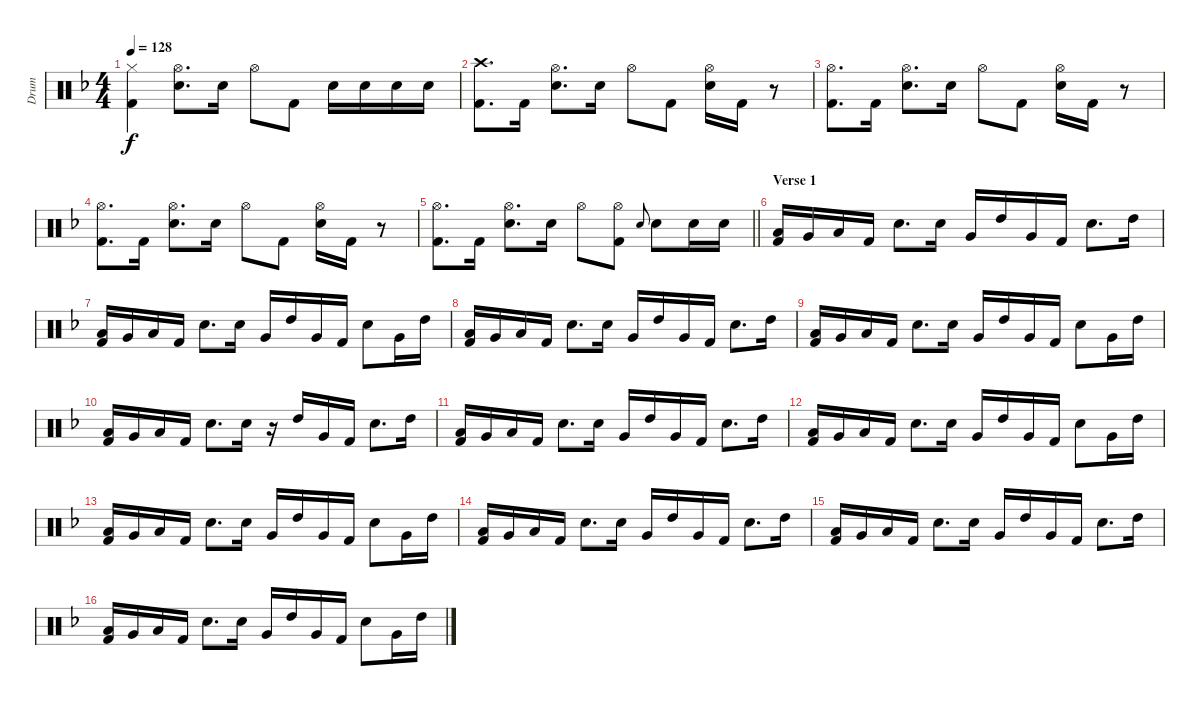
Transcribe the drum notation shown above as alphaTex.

\track ("Drum" "Drum") {instrument percussion}
\staff {score}
\articulation defaults
\ts (4 4)
\tempo 128
\clef neutral
\ks f
("Hi-Hat (closed)" "Kick (hit) 2").4{dy f} ("Hi-Hat (open)" "Snare (hit) 2").8{d} "Snare (hit) 2".16 "Hi-Hat (open)".8 "Kick (hit) 2".8 "Snare (hit) 2".16 "Snare (hit) 2".16 "Snare (hit) 2".16 "Snare (hit) 2".16 |
("Crash high (hit)" "Kick (hit) 2").8{d} "Kick (hit) 2".16 ("Hi-Hat (open)" "Snare (hit) 2").8{d} "Snare (hit) 2".16 "Hi-Hat (open)".8 "Kick (hit) 2".8 ("Hi-Hat (open)" "Snare (hit) 2").16 "Kick (hit) 2".16 r.8 |
("Hi-Hat (open)" "Kick (hit) 2").8{d} "Kick (hit) 2".16 ("Hi-Hat (open)" "Snare (hit) 2").8{d} "Snare (hit) 2".16 "Hi-Hat (open)".8 "Kick (hit) 2".8 ("Hi-Hat (open)" "Snare (hit) 2").16 "Kick (hit) 2".16 r.8 |
("Hi-Hat (open)" "Kick (hit) 2").8{d} "Kick (hit) 2".16 ("Hi-Hat (open)" "Snare (hit) 2").8{d} "Snare (hit) 2".16 "Hi-Hat (open)".8 "Kick (hit) 2".8 ("Hi-Hat (open)" "Snare (hit) 2").16 "Kick (hit) 2".16 r.8 |
\barLineRight lightlight
("Hi-Hat (open)" "Kick (hit) 2").8{d} "Kick (hit) 2".16 ("Hi-Hat (open)" "Snare (hit) 2").8{d} "Snare (hit) 2".16 "Hi-Hat (open)".8 ("Hi-Hat (open)" "Kick (hit) 2").8 "Snare (hit) 2".8{gr onbeat} "Snare (hit) 2".8 "Snare (hit) 2".16 "Snare (hit) 2".16 |
\section ("" "Verse 1")
("Low Floor Tom (hit)" "Kick (hit) 2").16 "Very Low Tom (hit)".16 "Low Floor Tom (hit)".16 "Kick (hit) 2".16 "Snare (hit) 2".8{d} "Snare (hit) 2".16 "Very Low Tom (hit)".16 "High Tom (hit)".16 "Very Low Tom (hit)".16 "Kick (hit) 2".16 "Snare (hit) 2".8{d} "High Tom (hit)".16 |
("Low Floor Tom (hit)" "Kick (hit) 2").16 "Very Low Tom (hit)".16 "Low Floor Tom (hit)".16 "Kick (hit) 2".16 "Snare (hit) 2".8{d} "Snare (hit) 2".16 "Very Low Tom (hit)".16 "High Tom (hit)".16 "Very Low Tom (hit)".16 "Kick (hit) 2".16 "Snare (hit) 2".8 "Very Low Tom (hit)".16 "High Tom (hit)".16 |
("Low Floor Tom (hit)" "Kick (hit) 2").16 "Very Low Tom (hit)".16 "Low Floor Tom (hit)".16 "Kick (hit) 2".16 "Snare (hit) 2".8{d} "Snare (hit) 2".16 "Very Low Tom (hit)".16 "High Tom (hit)".16 "Very Low Tom (hit)".16 "Kick (hit) 2".16 "Snare (hit) 2".8{d} "High Tom (hit)".16 |
("Low Floor Tom (hit)" "Kick (hit) 2").16 "Very Low Tom (hit)".16 "Low Floor Tom (hit)".16 "Kick (hit) 2".16 "Snare (hit) 2".8{d} "Snare (hit) 2".16 "Very Low Tom (hit)".16 "High Tom (hit)".16 "Very Low Tom (hit)".16 "Kick (hit) 2".16 "Snare (hit) 2".8 "Very Low Tom (hit)".16 "High Tom (hit)".16 |
("Low Floor Tom (hit)" "Kick (hit) 2").16 "Very Low Tom (hit)".16 "Low Floor Tom (hit)".16 "Kick (hit) 2".16 "Snare (hit) 2".8{d} "Snare (hit) 2".16 r.16 "High Tom (hit)".16 "Very Low Tom (hit)".16 "Kick (hit) 2".16 "Snare (hit) 2".8{d} "High Tom (hit)".16 |
("Low Floor Tom (hit)" "Kick (hit) 2").16 "Very Low Tom (hit)".16 "Low Floor Tom (hit)".16 "Kick (hit) 2".16 "Snare (hit) 2".8{d} "Snare (hit) 2".16 "Very Low Tom (hit)".16 "High Tom (hit)".16 "Very Low Tom (hit)".16 "Kick (hit) 2".16 "Snare (hit) 2".8{d} "High Tom (hit)".16 |
("Low Floor Tom (hit)" "Kick (hit) 2").16 "Very Low Tom (hit)".16 "Low Floor Tom (hit)".16 "Kick (hit) 2".16 "Snare (hit) 2".8{d} "Snare (hit) 2".16 "Very Low Tom (hit)".16 "High Tom (hit)".16 "Very Low Tom (hit)".16 "Kick (hit) 2".16 "Snare (hit) 2".8 "Very Low Tom (hit)".16 "High Tom (hit)".16 |
("Low Floor Tom (hit)" "Kick (hit) 2").16 "Very Low Tom (hit)".16 "Low Floor Tom (hit)".16 "Kick (hit) 2".16 "Snare (hit) 2".8{d} "Snare (hit) 2".16 "Very Low Tom (hit)".16 "High Tom (hit)".16 "Very Low Tom (hit)".16 "Kick (hit) 2".16 "Snare (hit) 2".8 "Very Low Tom (hit)".16 "High Tom (hit)".16 |
("Low Floor Tom (hit)" "Kick (hit) 2").16 "Very Low Tom (hit)".16 "Low Floor Tom (hit)".16 "Kick (hit) 2".16 "Snare (hit) 2".8{d} "Snare (hit) 2".16 "Very Low Tom (hit)".16 "High Tom (hit)".16 "Very Low Tom (hit)".16 "Kick (hit) 2".16 "Snare (hit) 2".8{d} "High Tom (hit)".16 |
("Low Floor Tom (hit)" "Kick (hit) 2").16 "Very Low Tom (hit)".16 "Low Floor Tom (hit)".16 "Kick (hit) 2".16 "Snare (hit) 2".8{d} "Snare (hit) 2".16 "Very Low Tom (hit)".16 "High Tom (hit)".16 "Very Low Tom (hit)".16 "Kick (hit) 2".16 "Snare (hit) 2".8{d} "High Tom (hit)".16 |
("Low Floor Tom (hit)" "Kick (hit) 2").16 "Very Low Tom (hit)".16 "Low Floor Tom (hit)".16 "Kick (hit) 2".16 "Snare (hit) 2".8{d} "Snare (hit) 2".16 "Very Low Tom (hit)".16 "High Tom (hit)".16 "Very Low Tom (hit)".16 "Kick (hit) 2".16 "Snare (hit) 2".8 "Very Low Tom (hit)".16 "High Tom (hit)".16
